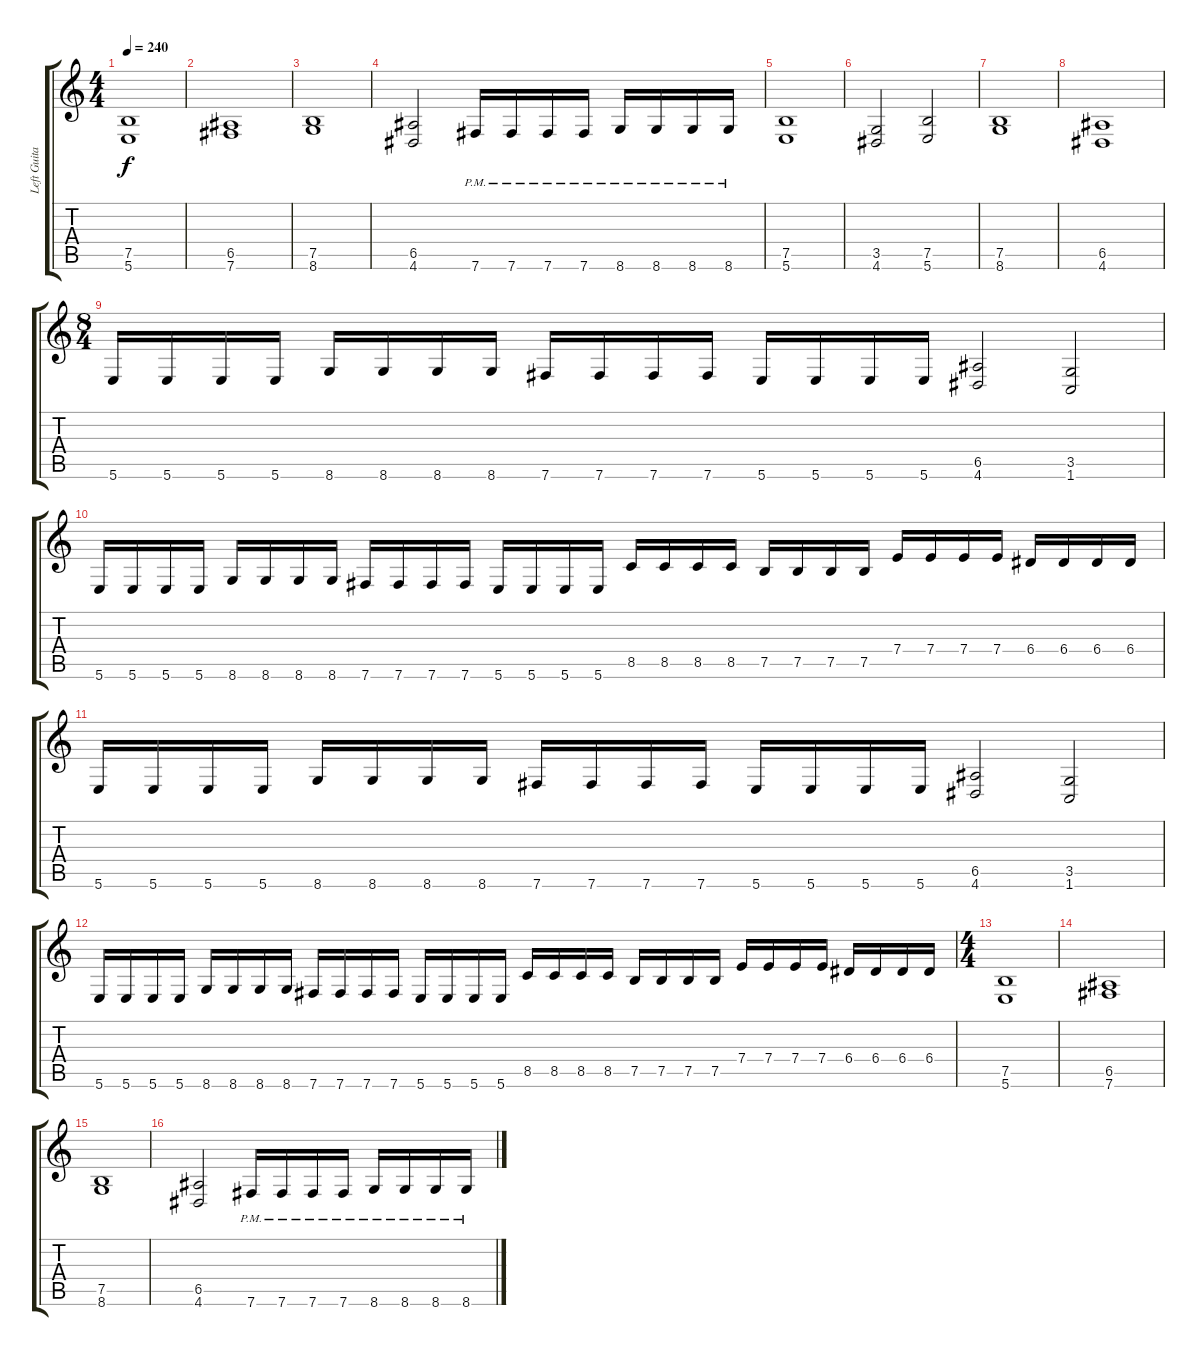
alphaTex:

\track ("Left Guitar" "Left Guita") {instrument distortionguitar}
\staff {score tabs}
\tuning (B3 Gb3 D3 A2 E2 B1) {hide}
\ts (4 4)
\tempo 240
\clef g2
\ks c
(7.5 5.6).1{dy f} |
(6.5 7.6).1 |
(7.5 8.6).1 |
(6.5 4.6).2 7.6{pm}.16 7.6{pm}.16 7.6{pm}.16 7.6{pm}.16 8.6{pm}.16 8.6{pm}.16 8.6{pm}.16 8.6{pm}.16 |
(7.5 5.6).1 |
(3.5 4.6).2 (7.5 5.6).2 |
(7.5 8.6).1 |
(6.5 4.6).1 |
\ts (8 4)
5.6.16 5.6.16 5.6.16 5.6.16 8.6.16 8.6.16 8.6.16 8.6.16 7.6.16 7.6.16 7.6.16 7.6.16 5.6.16 5.6.16 5.6.16 5.6.16 (6.5 4.6).2 (3.5 1.6).2 |
5.6.16 5.6.16 5.6.16 5.6.16 8.6.16 8.6.16 8.6.16 8.6.16 7.6.16 7.6.16 7.6.16 7.6.16 5.6.16 5.6.16 5.6.16 5.6.16 8.5.16 8.5.16 8.5.16 8.5.16 7.5.16 7.5.16 7.5.16 7.5.16 7.4.16 7.4.16 7.4.16 7.4.16 6.4.16 6.4.16 6.4.16 6.4.16 |
5.6.16 5.6.16 5.6.16 5.6.16 8.6.16 8.6.16 8.6.16 8.6.16 7.6.16 7.6.16 7.6.16 7.6.16 5.6.16 5.6.16 5.6.16 5.6.16 (6.5 4.6).2 (3.5 1.6).2 |
5.6.16 5.6.16 5.6.16 5.6.16 8.6.16 8.6.16 8.6.16 8.6.16 7.6.16 7.6.16 7.6.16 7.6.16 5.6.16 5.6.16 5.6.16 5.6.16 8.5.16 8.5.16 8.5.16 8.5.16 7.5.16 7.5.16 7.5.16 7.5.16 7.4.16 7.4.16 7.4.16 7.4.16 6.4.16 6.4.16 6.4.16 6.4.16 |
\ts (4 4)
(7.5 5.6).1 |
(6.5 7.6).1 |
(7.5 8.6).1 |
(6.5 4.6).2 7.6{pm}.16 7.6{pm}.16 7.6{pm}.16 7.6{pm}.16 8.6{pm}.16 8.6{pm}.16 8.6{pm}.16 8.6{pm}.16
